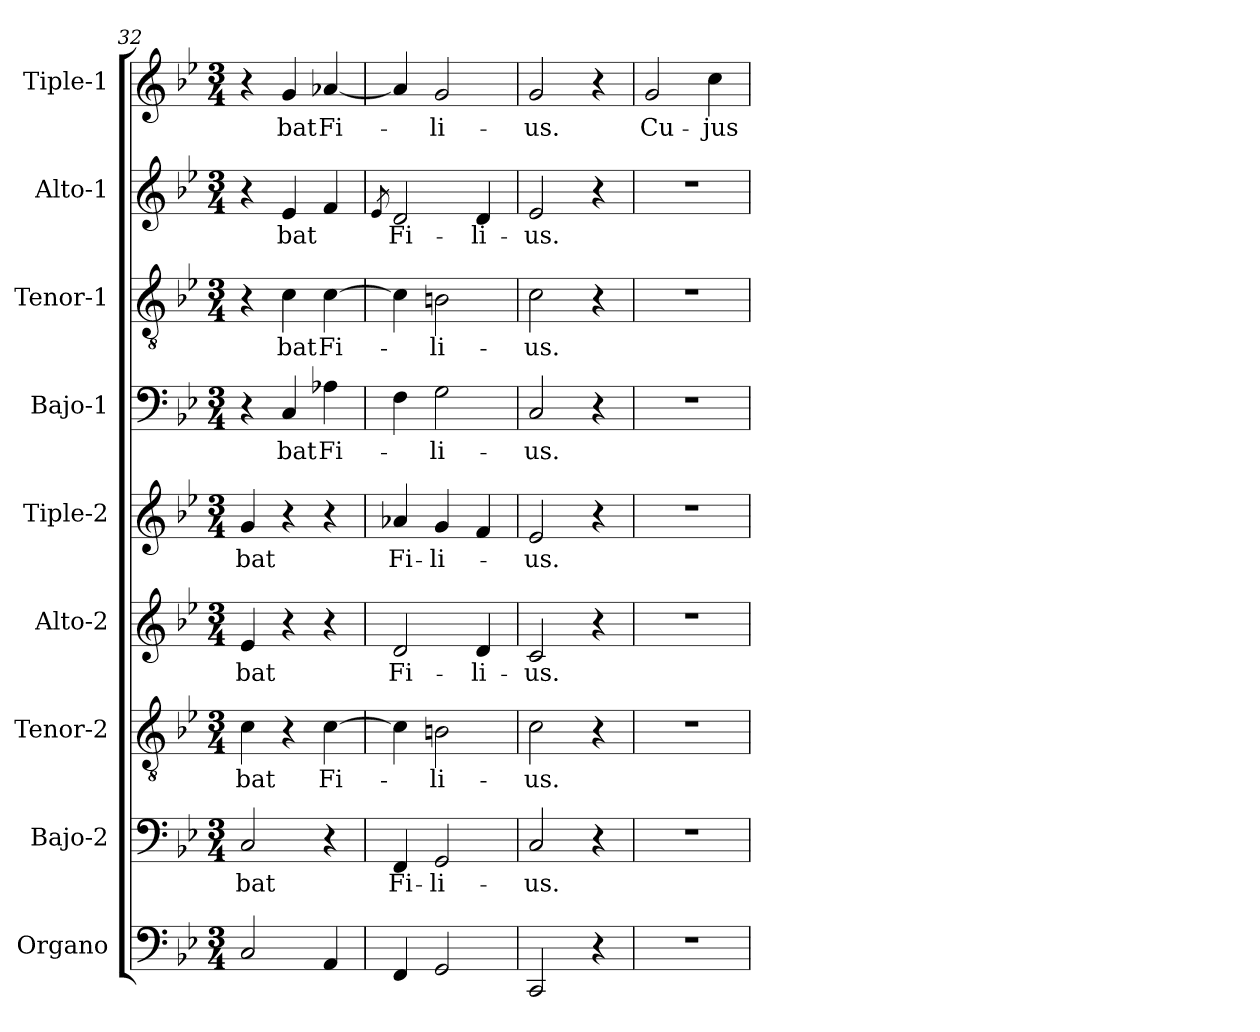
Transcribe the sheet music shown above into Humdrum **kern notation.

**kern	**kern	**text	**kern	**text	**kern	**text	**kern	**text	**kern	**text	**kern	**text	**kern	**text	**kern	**text
*part9	*part8	*part8	*part7	*part7	*part6	*part6	*part5	*part5	*part4	*part4	*part3	*part3	*part2	*part2	*part1	*part1
*staff9	*staff8	*staff8	*staff7	*staff7	*staff6	*staff6	*staff5	*staff5	*staff4	*staff4	*staff3	*staff3	*staff2	*staff2	*staff1	*staff1
*I"Organo	*I"Bajo-2	*	*I"Tenor-2	*	*I"Alto-2	*	*I"Tiple-2	*	*I"Bajo-1	*	*I"Tenor-1	*	*I"Alto-1	*	*I"Tiple-1	*
*	*I'B-2	*	*I'T-2	*	*I'A-2	*	*	*	*I'B1	*	*I'T1	*	*I'A1	*	*	*
*clefF4	*clefF4	*	*clefGv2	*	*clefG2	*	*clefG2	*	*clefF4	*	*clefGv2	*	*clefG2	*	*clefG2	*
*k[b-e-]	*k[b-e-]	*	*k[b-e-]	*	*k[b-e-]	*	*k[b-e-]	*	*k[b-e-]	*	*k[b-e-]	*	*k[b-e-]	*	*k[b-e-]	*
*B-:	*B-:	*	*B-:	*	*B-:	*	*B-:	*	*B-:	*	*B-:	*	*B-:	*	*B-:	*
*M3/4	*M3/4	*	*M3/4	*	*M3/4	*	*M3/4	*	*M3/4	*	*M3/4	*	*M3/4	*	*M3/4	*
=32	=32	=32	=32	=32	=32	=32	=32	=32	=32	=32	=32	=32	=32	=32	=32	=32
!	!	!LO:LY:b	!	!	!	!	!	!	!	!	!	!	!	!	!	!
!	!	!	!	!LO:LY:b	!	!	!	!	!	!	!	!	!	!	!	!
!	!	!	!	!	!	!LO:LY:b	!	!	!	!	!	!	!	!	!	!
!	!	!	!	!	!	!	!	!LO:LY:b	!	!	!	!	!	!	!	!
2C/	2C/	-bat	4c\	-bat	4e-/	-bat	4g/	-bat	4r	.	4r	.	4r	.	4r	.
!	!	!	!	!	!	!	!	!	!	!LO:LY:b	!	!	!	!	!	!
!	!	!	!	!	!	!	!	!	!	!	!	!LO:LY:b	!	!	!	!
!	!	!	!	!	!	!	!	!	!	!	!	!	!	!LO:LY:b	!	!
!	!	!	!	!	!	!	!	!	!	!	!	!	!	!	!	!LO:LY:b
.	.	.	4r	.	4r	.	4r	.	4C/	-bat	4c\	-bat	4e-/	-bat	4g/	-bat
!	!	!	!	!LO:LY:b	!	!	!	!	!	!	!	!	!	!	!	!
!	!	!	!	!	!	!	!	!	!	!LO:LY:b	!	!	!	!	!	!
!	!	!	!	!	!	!	!	!	!	!	!	!LO:LY:b	!	!	!	!
!	!	!	!	!	!	!	!	!	!	!	!	!	!	!	!	!LO:LY:b
4AA/	4r	.	[4c\	Fi-	4r	.	4r	.	4A-X\	Fi-	[4c\	Fi-	4f/	.	[4a-X/	Fi-
=33	=33	=33	=33	=33	=33	=33	=33	=33	=33	=33	=33	=33	=33	=33	=33	=33
.	.	.	.	.	.	.	.	.	.	.	.	.	8qe-/	.	.	.
!	!	!LO:LY:b	!	!	!	!	!	!	!	!	!	!	!	!	!	!
!	!	!	!	!	!	!LO:LY:b	!	!	!	!	!	!	!	!	!	!
!	!	!	!	!	!	!	!	!LO:LY:b	!	!	!	!	!	!	!	!
!	!	!	!	!	!	!	!	!	!	!	!	!	!	!LO:LY:b	!	!
4FF/	4FF/	Fi-	4c\]	.	2d/	Fi-	4a-X/	Fi-	4F\	.	4c\]	.	2d/	Fi-	4a-/]	.
!	!	!LO:LY:b	!	!	!	!	!	!	!	!	!	!	!	!	!	!
!	!	!	!	!LO:LY:b	!	!	!	!	!	!	!	!	!	!	!	!
!	!	!	!	!	!	!	!	!LO:LY:b	!	!	!	!	!	!	!	!
!	!	!	!	!	!	!	!	!	!	!LO:LY:b	!	!	!	!	!	!
!	!	!	!	!	!	!	!	!	!	!	!	!LO:LY:b	!	!	!	!
!	!	!	!	!	!	!	!	!	!	!	!	!	!	!	!	!LO:LY:b
2GG/	2GG/	-li-	2Bn\	-li-	.	.	4g/	-li-	2G\	-li-	2Bn\	-li-	.	.	2g/	-li-
!	!	!	!	!	!	!LO:LY:b	!	!	!	!	!	!	!	!	!	!
!	!	!	!	!	!	!	!	!	!	!	!	!	!	!LO:LY:b	!	!
.	.	.	.	.	4d/	-li-	4f/	.	.	.	.	.	4d/	-li-	.	.
=34	=34	=34	=34	=34	=34	=34	=34	=34	=34	=34	=34	=34	=34	=34	=34	=34
!	!	!LO:LY:b	!	!	!	!	!	!	!	!	!	!	!	!	!	!
!	!	!	!	!LO:LY:b	!	!	!	!	!	!	!	!	!	!	!	!
!	!	!	!	!	!	!LO:LY:b	!	!	!	!	!	!	!	!	!	!
!	!	!	!	!	!	!	!	!LO:LY:b	!	!	!	!	!	!	!	!
!	!	!	!	!	!	!	!	!	!	!LO:LY:b	!	!	!	!	!	!
!	!	!	!	!	!	!	!	!	!	!	!	!LO:LY:b	!	!	!	!
!	!	!	!	!	!	!	!	!	!	!	!	!	!	!LO:LY:b	!	!
!	!	!	!	!	!	!	!	!	!	!	!	!	!	!	!	!LO:LY:b
2CC/	2C/	-us.	2c\	-us.	2c/	-us.	2e-/	-us.	2C/	-us.	2c\	-us.	2e-/	-us.	2g/	-us.
4r	4r	.	4r	.	4r	.	4r	.	4r	.	4r	.	4r	.	4r	.
!!LO:PB:g=z
=35	=35	=35	=35	=35	=35	=35	=35	=35	=35	=35	=35	=35	=35	=35	=35	=35
!	!	!	!	!	!	!	!	!	!	!	!	!	!	!	!	!LO:LY:b
2.r	2.r	.	2.r	.	2.r	.	2.r	.	2.r	.	2.r	.	2.r	.	2g/	Cu-
!	!	!	!	!	!	!	!	!	!	!	!	!	!	!	!	!LO:LY:b
.	.	.	.	.	.	.	.	.	.	.	.	.	.	.	4cc\	-jus
=	=	=	=	=	=	=	=	=	=	=	=	=	=	=	=	=
*-	*-	*-	*-	*-	*-	*-	*-	*-	*-	*-	*-	*-	*-	*-	*-	*-
